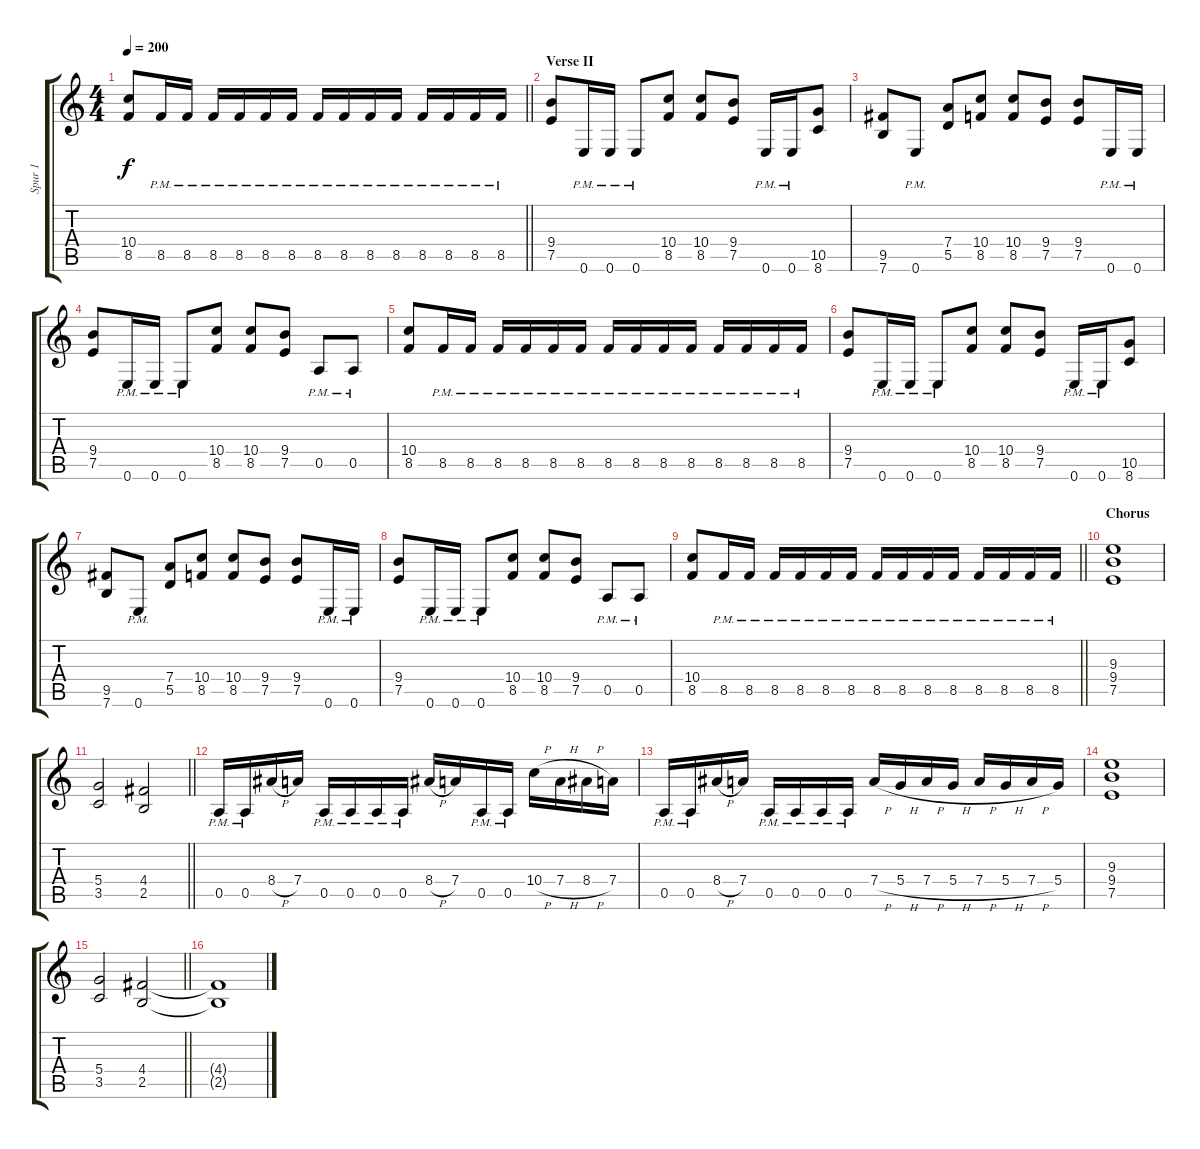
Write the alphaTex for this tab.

\track ("Spur 1" "Spur 1") {instrument distortionguitar}
\staff {score tabs}
\tuning (E4 B3 G3 D3 A2 E2) {hide}
\ts (4 4)
\tempo 200
\clef g2
\barLineRight lightlight
\ks c
(10.4 8.5).8{dy f} 8.5{pm}.16 8.5{pm}.16 8.5{pm}.16 8.5{pm}.16 8.5{pm}.16 8.5{pm}.16 8.5{pm}.16 8.5{pm}.16 8.5{pm}.16 8.5{pm}.16 8.5{pm}.16 8.5{pm}.16 8.5{pm}.16 8.5{pm}.16 |
\section ("" "Verse II")
(9.4 7.5).8 0.6{pm}.16 0.6{pm}.16 0.6{pm}.8 (10.4 8.5).8 (10.4 8.5).8 (9.4 7.5).8 0.6{pm}.16 0.6{pm}.16 (10.5 8.6).8 |
(9.5 7.6).8 0.6{pm}.8 (7.4 5.5).8 (10.4 8.5).8 (10.4 8.5).8 (9.4 7.5).8 (9.4 7.5).8 0.6{pm}.16 0.6{pm}.16 |
(9.4 7.5).8 0.6{pm}.16 0.6{pm}.16 0.6{pm}.8 (10.4 8.5).8 (10.4 8.5).8 (9.4 7.5).8 0.5{pm}.8 0.5{pm}.8 |
(10.4 8.5).8 8.5{pm}.16 8.5{pm}.16 8.5{pm}.16 8.5{pm}.16 8.5{pm}.16 8.5{pm}.16 8.5{pm}.16 8.5{pm}.16 8.5{pm}.16 8.5{pm}.16 8.5{pm}.16 8.5{pm}.16 8.5{pm}.16 8.5{pm}.16 |
(9.4 7.5).8 0.6{pm}.16 0.6{pm}.16 0.6{pm}.8 (10.4 8.5).8 (10.4 8.5).8 (9.4 7.5).8 0.6{pm}.16 0.6{pm}.16 (10.5 8.6).8 |
(9.5 7.6).8 0.6{pm}.8 (7.4 5.5).8 (10.4 8.5).8 (10.4 8.5).8 (9.4 7.5).8 (9.4 7.5).8 0.6{pm}.16 0.6{pm}.16 |
(9.4 7.5).8 0.6{pm}.16 0.6{pm}.16 0.6{pm}.8 (10.4 8.5).8 (10.4 8.5).8 (9.4 7.5).8 0.5{pm}.8 0.5{pm}.8 |
\barLineRight lightlight
(10.4 8.5).8 8.5{pm}.16 8.5{pm}.16 8.5{pm}.16 8.5{pm}.16 8.5{pm}.16 8.5{pm}.16 8.5{pm}.16 8.5{pm}.16 8.5{pm}.16 8.5{pm}.16 8.5{pm}.16 8.5{pm}.16 8.5{pm}.16 8.5{pm}.16 |
\section ("" "Chorus")
(9.3 9.4 7.5).1 |
\barLineRight lightlight
(5.4 3.5).2 (4.4 2.5).2 |
0.5{pm}.16 0.5{pm}.16 8.4{h}.16 7.4.16 0.5{pm}.16 0.5{pm}.16 0.5{pm}.16 0.5{pm}.16 8.4{h}.16 7.4.16 0.5{pm}.16 0.5{pm}.16 10.4{h}.16 7.4{h}.16 8.4{h}.16 7.4.16 |
0.5{pm}.16 0.5{pm}.16 8.4{h}.16 7.4.16 0.5{pm}.16 0.5{pm}.16 0.5{pm}.16 0.5{pm}.16 7.4{h}.16 5.4{h}.16 7.4{h}.16 5.4{h}.16 7.4{h}.16 5.4{h}.16 7.4{h}.16 5.4.16 |
(9.3 9.4 7.5).1 |
\barLineRight lightlight
(5.4 3.5).2 (4.4 2.5).2 |
(4.4{t} 2.5{t}).1
